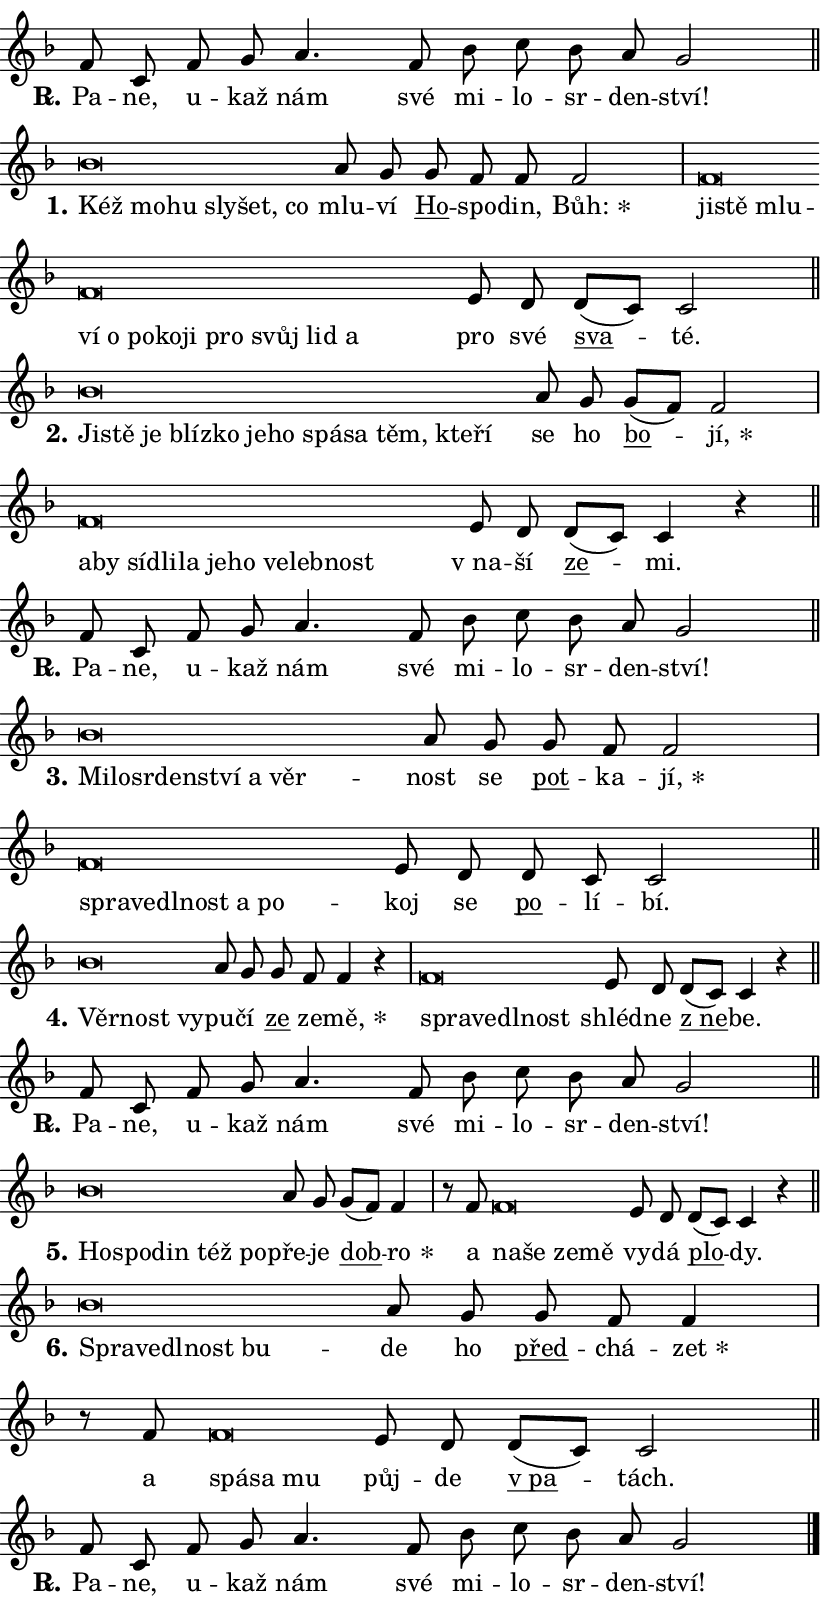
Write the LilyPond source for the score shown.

\version "2.24.0"
\header { tagline = "" }
\paper {
  indent = 0\cm
  top-margin = 0\cm
  right-margin = 0.13\cm % to fit lyric hyphens
  bottom-margin = 0\cm
  left-margin = 0\cm
  paper-width = 14\cm
  page-breaking = #ly:one-page-breaking
  system-system-spacing.basic-distance = #11
  score-system-spacing.basic-distance = #11
  ragged-last = ##f
}


%% Author: Thomas Morley
%% https://lists.gnu.org/archive/html/lilypond-user/2020-05/msg00002.html
#(define (line-position grob)
"Returns position of @var[grob} in current system:
   @code{'start}, if at first time-step
   @code{'end}, if at last time-step
   @code{'middle} otherwise
"
  (let* ((col (ly:item-get-column grob))
         (ln (ly:grob-object col 'left-neighbor))
         (rn (ly:grob-object col 'right-neighbor))
         (col-to-check-left (if (ly:grob? ln) ln col))
         (col-to-check-right (if (ly:grob? rn) rn col))
         (break-dir-left
           (and
             (ly:grob-property col-to-check-left 'non-musical #f)
             (ly:item-break-dir col-to-check-left)))
         (break-dir-right
           (and
             (ly:grob-property col-to-check-right 'non-musical #f)
             (ly:item-break-dir col-to-check-right))))
        (cond ((eqv? 1 break-dir-left) 'start)
              ((eqv? -1 break-dir-right) 'end)
              (else 'middle))))

#(define (tranparent-at-line-position vctor)
  (lambda (grob)
  "Relying on @code{line-position} select the relevant enry from @var{vctor}.
Used to determine transparency,"
    (case (line-position grob)
      ((end) (not (vector-ref vctor 0)))
      ((middle) (not (vector-ref vctor 1)))
      ((start) (not (vector-ref vctor 2))))))

noteHeadBreakVisibility =
#(define-music-function (break-visibility)(vector?)
"Makes @code{NoteHead}s transparent relying on @var{break-visibility}"
#{
  \override NoteHead.transparent =
    #(tranparent-at-line-position break-visibility)
#})

#(define delete-ledgers-for-transparent-note-heads
  (lambda (grob)
    "Reads whether a @code{NoteHead} is transparent.
If so this @code{NoteHead} is removed from @code{'note-heads} from
@var{grob}, which is supposed to be @code{LedgerLineSpanner}.
As a result ledgers are not printed for this @code{NoteHead}"
    (let* ((nhds-array (ly:grob-object grob 'note-heads))
           (nhds-list
             (if (ly:grob-array? nhds-array)
                 (ly:grob-array->list nhds-array)
                 '()))
           ;; Relies on the transparent-property being done before
           ;; Staff.LedgerLineSpanner.after-line-breaking is executed.
           ;; This is fragile ...
           (to-keep
             (remove
               (lambda (nhd)
                 (ly:grob-property nhd 'transparent #f))
               nhds-list)))
      ;; TODO find a better method to iterate over grob-arrays, similiar
      ;; to filter/remove etc for lists
      ;; For now rebuilt from scratch
      (set! (ly:grob-object grob 'note-heads)  '())
      (for-each
        (lambda (nhd)
          (ly:pointer-group-interface::add-grob grob 'note-heads nhd))
        to-keep))))

squashNotes = {
  \override NoteHead.X-extent = #'(-0.2 . 0.2)
  \override NoteHead.Y-extent = #'(-0.75 . 0)
  \override NoteHead.stencil =
    #(lambda (grob)
       (let ((pos (ly:grob-property grob 'staff-position)))
         (begin
           (if (< pos -7) (display "ERROR: Lower brevis then expected\n") (display ""))
           (if (<= pos -6) ly:text-interface::print ly:note-head::print))))
}
unSquashNotes = {
  \revert NoteHead.X-extent
  \revert NoteHead.Y-extent
  \revert NoteHead.stencil
}

hideNotes = \noteHeadBreakVisibility #begin-of-line-visible
unHideNotes = \noteHeadBreakVisibility #all-visible

% work-around for resetting accidentals
% https://lilypond.org/doc/v2.23/Documentation/notation/displaying-rhythms#unmetered-music
cadenzaMeasure = {
  \cadenzaOff
  \partial 1024 s1024
  \cadenzaOn
}

#(define-markup-command (accent layout props text) (markup?)
  "Underline accented syllable"
  (interpret-markup layout props
    #{\markup \override #'(offset . 4.3) \underline { #text }#}))

responsum = \markup \concat {
  "R" \hspace #-1.05 \path #0.1 #'((moveto 0 0.07) (lineto 0.9 0.8)) \hspace #0.05 "."
}

spaceSize = #0.6828661417322834 % exact space size for TeX Gyre Schola

\layout {
  \context {
    \Staff
    \remove "Time_signature_engraver"
    \override LedgerLineSpanner.after-line-breaking = #delete-ledgers-for-transparent-note-heads
  }
  \context {
    \Lyrics {
      \override LyricSpace.minimum-distance = \spaceSize
      \override LyricText.font-name = #"TeX Gyre Schola"
      \override LyricText.font-size = 1
      \override StanzaNumber.font-name = #"TeX Gyre Schola Bold"
      \override StanzaNumber.font-size = 1
    }
  }
  \context {
    \Score 
    \override NoteHead.text =
      #(lambda (grob) 
        (let ((pos (ly:grob-property grob 'staff-position)))
          #{\markup {
            \combine
              \halign #-0.55 \raise #(if (= pos -6) 0 0.5) \override #'(thickness . 2) \draw-line #'(3.2 . 0)
              \musicglyph "noteheads.sM1"
          }#}))
  }
}

% magnetic-lyrics.ily
%
%   written by
%     Jean Abou Samra <jean@abou-samra.fr>
%     Werner Lemberg <wl@gnu.org>
%
%   adapted by
%     Jiri Hon <jiri.hon@gmail.com>
%
% Version 2022-Apr-15

% https://www.mail-archive.com/lilypond-user@gnu.org/msg149350.html

#(define (Left_hyphen_pointer_engraver context)
   "Collect syllable-hyphen-syllable occurrences in lyrics and store
them in properties.  This engraver only looks to the left.  For
example, if the lyrics input is @code{foo -- bar}, it does the
following.

@itemize @bullet
@item
Set the @code{text} property of the @code{LyricHyphen} grob between
@q{foo} and @q{bar} to @code{foo}.

@item
Set the @code{left-hyphen} property of the @code{LyricText} grob with
text @q{foo} to the @code{LyricHyphen} grob between @q{foo} and
@q{bar}.
@end itemize

Use this auxiliary engraver in combination with the
@code{lyric-@/text::@/apply-@/magnetic-@/offset!} hook."
   (let ((hyphen #f)
         (text #f))
     (make-engraver
      (acknowledgers
       ((lyric-syllable-interface engraver grob source-engraver)
        (set! text grob)))
      (end-acknowledgers
       ((lyric-hyphen-interface engraver grob source-engraver)
        ;(when (not (grob::has-interface grob 'lyric-space-interface))
          (set! hyphen grob)));)
      ((stop-translation-timestep engraver)
       (when (and text hyphen)
         (ly:grob-set-object! text 'left-hyphen hyphen))
       (set! text #f)
       (set! hyphen #f)))))

#(define (lyric-text::apply-magnetic-offset! grob)
   "If the space between two syllables is less than the value in
property @code{LyricText@/.details@/.squash-threshold}, move the right
syllable to the left so that it gets concatenated with the left
syllable.

Use this function as a hook for
@code{LyricText@/.after-@/line-@/breaking} if the
@code{Left_@/hyphen_@/pointer_@/engraver} is active."
   (let ((hyphen (ly:grob-object grob 'left-hyphen #f)))
     (when hyphen
       (let ((left-text (ly:spanner-bound hyphen LEFT)))
         (when (grob::has-interface left-text 'lyric-syllable-interface)
           (let* ((common (ly:grob-common-refpoint grob left-text X))
                  (this-x-ext (ly:grob-extent grob common X))
                  (left-x-ext
                   (begin
                     ;; Trigger magnetism for left-text.
                     (ly:grob-property left-text 'after-line-breaking)
                     (ly:grob-extent left-text common X)))
                  ;; `delta` is the gap width between two syllables.
                  (delta (- (interval-start this-x-ext)
                            (interval-end left-x-ext)))
                  (details (ly:grob-property grob 'details))
                  (threshold (assoc-get 'squash-threshold details 0.2)))
             (when (< delta threshold)
               (let* (;; We have to manipulate the input text so that
                      ;; ligatures crossing syllable boundaries are not
                      ;; disabled.  For languages based on the Latin
                      ;; script this is essentially a beautification.
                      ;; However, for non-Western scripts it can be a
                      ;; necessity.
                      (lt (ly:grob-property left-text 'text))
                      (rt (ly:grob-property grob 'text))
                      (is-space (grob::has-interface hyphen 'lyric-space-interface))
                      (space (if is-space " " ""))
                      (extra-delta (if is-space spaceSize 0))
                      ;; Append new syllable.
                      (ltrt-space (if (and (string? lt) (string? rt))
                                (string-append lt space rt)
                                (make-concat-markup (list lt space rt))))
                      ;; Right-align `ltrt` to the right side.
                      (ltrt-space-markup (grob-interpret-markup
                               grob
                               (make-translate-markup
                                (cons (interval-length this-x-ext) 0)
                                (make-right-align-markup ltrt-space)))))
                 (begin
                   ;; Don't print `left-text`.
                   (ly:grob-set-property! left-text 'stencil #f)
                   ;; Set text and stencil (which holds all collected
                   ;; syllables so far) and shift it to the left.
                   (ly:grob-set-property! grob 'text ltrt-space)
                   (ly:grob-set-property! grob 'stencil ltrt-space-markup)
                   (ly:grob-translate-axis! grob (- (- delta extra-delta)) X))))))))))


#(define (lyric-hyphen::displace-bounds-first grob)
   ;; Make very sure this callback isn't triggered too early.
   (let ((left (ly:spanner-bound grob LEFT))
         (right (ly:spanner-bound grob RIGHT)))
     (ly:grob-property left 'after-line-breaking)
     (ly:grob-property right 'after-line-breaking)
     (ly:lyric-hyphen::print grob)))

squashThreshold = #0.4

\layout {
  \context {
    \Lyrics
    \consists #Left_hyphen_pointer_engraver
    \override LyricText.after-line-breaking =
      #lyric-text::apply-magnetic-offset!
    \override LyricHyphen.stencil = #lyric-hyphen::displace-bounds-first
    \override LyricText.details.squash-threshold = \squashThreshold
    \override LyricHyphen.minimum-distance = 0
    \override LyricHyphen.minimum-length = \squashThreshold
  }
}

squashText = \override LyricText.details.squash-threshold = 9999
unSquashText = \override LyricText.details.squash-threshold = \squashThreshold

leftText = \override LyricText.self-alignment-X = #LEFT
unLeftText = \revert LyricText.self-alignment-X

starOffset = #(lambda (grob) 
                (let ((x_offset (ly:self-alignment-interface::aligned-on-x-parent grob)))
                  (if (= x_offset 0) 0 (+ x_offset 1.2))))

star = #(define-music-function (syllable)(string?)
"Append star separator at the end of a syllable"
#{
  \once \override LyricText.X-offset = #starOffset
  \lyricmode { \markup {
    #syllable
    \override #'((font-name . "TeX Gyre Schola Bold")) \hspace #0.2 \lower #0.65 \larger "*"
  } }
#})

starAccent = #(define-music-function (syllable)(string?)
"Append star separator at the end of a syllable and make accent"
#{
  \once \override LyricText.X-offset = #starOffset
  \lyricmode { \markup {
    \accent #syllable
    \override #'((font-name . "TeX Gyre Schola Bold")) \hspace #0.2 \lower #0.65 \larger "*"
  } }
#})

breath = #(define-music-function (syllable)(string?)
"Append breathing indicator at the end of a syllable"
#{
  \lyricmode { \markup { #syllable "+" } }
#})

optionalBreath = #(define-music-function (syllable)(string?)
"Append optional breathing indicator at the end of a syllable"
#{
  \lyricmode { \markup { #syllable "(+)" } }
#})


\score {
    <<
        \new Voice = "melody" { \cadenzaOn \key f \major \relative { f'8 c f g a4. f8 \bar "" bes c bes a g2 \cadenzaMeasure \bar "||" \break } }
        \new Lyrics \lyricsto "melody" { \lyricmode { \set stanza = \responsum
Pa -- ne, u -- kaž nám své mi -- lo -- sr -- den -- ství! } }
    >>
    \layout {}
}

\score {
    <<
        \new Voice = "melody" { \cadenzaOn \key f \major \relative { \squashNotes bes'\breve*1/16 \hideNotes \breve*1/16 \bar "" \breve*1/16 \bar "" \breve*1/16 \bar "" \breve*1/16 \breve*1/16 \bar "" \unHideNotes \unSquashNotes a8 g \bar "" g f f f2 \cadenzaMeasure \bar "|" \squashNotes f\breve*1/16 \hideNotes \breve*1/16 \bar "" \breve*1/16 \bar "" \breve*1/16 \bar "" \breve*1/16 \bar "" \breve*1/16 \bar "" \breve*1/16 \bar "" \breve*1/16 \bar "" \breve*1/16 \bar "" \breve*1/16 \bar "" \breve*1/16 \breve*1/16 \bar "" \unHideNotes \unSquashNotes e8 d \bar "" d[( c)] c2 \cadenzaMeasure \bar "||" \break } }
        \new Lyrics \lyricsto "melody" { \lyricmode { \set stanza = "1."
\leftText Kéž \squashText mo -- hu sly -- šet, co \unLeftText \unSquashText mlu -- ví \markup \accent Ho -- spo -- din, \star Bůh: \leftText ji -- \squashText stě mlu -- ví o po -- ko -- ji pro svůj lid a \unLeftText \unSquashText pro své \markup \accent sva -- té. } }
    >>
    \layout {}
}

\score {
    <<
        \new Voice = "melody" { \cadenzaOn \key f \major \relative { \squashNotes bes'\breve*1/16 \hideNotes \breve*1/16 \bar "" \breve*1/16 \bar "" \breve*1/16 \bar "" \breve*1/16 \bar "" \breve*1/16 \bar "" \breve*1/16 \bar "" \breve*1/16 \bar "" \breve*1/16 \bar "" \breve*1/16 \bar "" \breve*1/16 \breve*1/16 \bar "" \unHideNotes \unSquashNotes a8 g \bar "" g[( f)] f2 \cadenzaMeasure \bar "|" \squashNotes f\breve*1/16 \hideNotes \breve*1/16 \bar "" \breve*1/16 \bar "" \breve*1/16 \bar "" \breve*1/16 \bar "" \breve*1/16 \bar "" \breve*1/16 \bar "" \breve*1/16 \bar "" \breve*1/16 \breve*1/16 \bar "" \unHideNotes \unSquashNotes e8 d \bar "" d[( c)] c4 r \cadenzaMeasure \bar "||" \break } }
        \new Lyrics \lyricsto "melody" { \lyricmode { \set stanza = "2."
\leftText Ji -- \squashText stě je blíz -- ko je -- ho spá -- sa těm, kte -- ří \unLeftText \unSquashText se ho \markup \accent bo -- \star jí, \leftText a -- \squashText by sí -- dli -- la je -- ho ve -- leb -- nost \unLeftText \unSquashText "v na" -- ší \markup \accent ze -- mi. } }
    >>
    \layout {}
}

\score {
    <<
        \new Voice = "melody" { \cadenzaOn \key f \major \relative { f'8 c f g a4. f8 \bar "" bes c bes a g2 \cadenzaMeasure \bar "||" \break } }
        \new Lyrics \lyricsto "melody" { \lyricmode { \set stanza = \responsum
Pa -- ne, u -- kaž nám své mi -- lo -- sr -- den -- ství! } }
    >>
    \layout {}
}

\score {
    <<
        \new Voice = "melody" { \cadenzaOn \key f \major \relative { \squashNotes bes'\breve*1/16 \hideNotes \breve*1/16 \bar "" \breve*1/16 \bar "" \breve*1/16 \bar "" \breve*1/16 \bar "" \breve*1/16 \breve*1/16 \bar "" \unHideNotes \unSquashNotes a8 g \bar "" g f f2 \cadenzaMeasure \bar "|" \squashNotes f\breve*1/16 \hideNotes \breve*1/16 \bar "" \breve*1/16 \bar "" \breve*1/16 \bar "" \breve*1/16 \breve*1/16 \bar "" \unHideNotes \unSquashNotes e8 d \bar "" d c c2 \cadenzaMeasure \bar "||" \break } }
        \new Lyrics \lyricsto "melody" { \lyricmode { \set stanza = "3."
\leftText Mi -- \squashText lo -- sr -- den -- ství a věr -- \unLeftText \unSquashText nost se \markup \accent pot -- ka -- \star jí, \leftText spra -- \squashText ve -- dl -- nost a po -- \unLeftText \unSquashText koj se \markup \accent po -- lí -- bí. } }
    >>
    \layout {}
}

\score {
    <<
        \new Voice = "melody" { \cadenzaOn \key f \major \relative { \squashNotes bes'\breve*1/16 \hideNotes \breve*1/16 \breve*1/16 \bar "" \unHideNotes \unSquashNotes a8 g \bar "" g f f4 r \cadenzaMeasure \bar "|" \squashNotes f\breve*1/16 \hideNotes \breve*1/16 \bar "" \breve*1/16 \breve*1/16 \bar "" \unHideNotes \unSquashNotes e8 d \bar "" d[( c)] c4 r \cadenzaMeasure \bar "||" \break } }
        \new Lyrics \lyricsto "melody" { \lyricmode { \set stanza = "4."
\leftText Věr -- \squashText nost vy -- \unLeftText \unSquashText pu -- čí \markup \accent ze ze -- \star mě, \leftText spra -- \squashText ve -- dl -- nost \unLeftText \unSquashText shléd -- ne \markup \accent "z ne" -- be. } }
    >>
    \layout {}
}

\score {
    <<
        \new Voice = "melody" { \cadenzaOn \key f \major \relative { f'8 c f g a4. f8 \bar "" bes c bes a g2 \cadenzaMeasure \bar "||" \break } }
        \new Lyrics \lyricsto "melody" { \lyricmode { \set stanza = \responsum
Pa -- ne, u -- kaž nám své mi -- lo -- sr -- den -- ství! } }
    >>
    \layout {}
}

\score {
    <<
        \new Voice = "melody" { \cadenzaOn \key f \major \relative { \squashNotes bes'\breve*1/16 \hideNotes \breve*1/16 \bar "" \breve*1/16 \bar "" \breve*1/16 \breve*1/16 \bar "" \unHideNotes \unSquashNotes a8 g \bar "" g[( f)] f4 \cadenzaMeasure \bar "|" r8 f \squashNotes f\breve*1/16 \hideNotes \breve*1/16 \bar "" \breve*1/16 \breve*1/16 \bar "" \unHideNotes \unSquashNotes e8 d \bar "" d[( c)] c4 r \cadenzaMeasure \bar "||" \break } }
        \new Lyrics \lyricsto "melody" { \lyricmode { \set stanza = "5."
\leftText Ho -- \squashText spo -- din též po -- \unLeftText \unSquashText pře -- je \markup \accent dob -- \star ro a \leftText na -- \squashText še ze -- mě \unLeftText \unSquashText vy -- dá \markup \accent plo -- dy. } }
    >>
    \layout {}
}

\score {
    <<
        \new Voice = "melody" { \cadenzaOn \key f \major \relative { \squashNotes bes'\breve*1/16 \hideNotes \breve*1/16 \bar "" \breve*1/16 \bar "" \breve*1/16 \breve*1/16 \bar "" \unHideNotes \unSquashNotes a8 g \bar "" g f f4 \cadenzaMeasure \bar "|" r8 f \squashNotes f\breve*1/16 \hideNotes \breve*1/16 \breve*1/16 \bar "" \unHideNotes \unSquashNotes e8 d \bar "" d[( c)] c2 \cadenzaMeasure \bar "||" \break } }
        \new Lyrics \lyricsto "melody" { \lyricmode { \set stanza = "6."
\leftText Spra -- \squashText ve -- dl -- nost bu -- \unLeftText \unSquashText de ho \markup \accent před -- chá -- \star zet a \leftText spá -- \squashText sa mu \unLeftText \unSquashText půj -- de \markup \accent "v pa" -- tách. } }
    >>
    \layout {}
}

\score {
    <<
        \new Voice = "melody" { \cadenzaOn \key f \major \relative { f'8 c f g a4. f8 \bar "" bes c bes a g2 \cadenzaMeasure \bar "||" \break } \bar "|." }
        \new Lyrics \lyricsto "melody" { \lyricmode { \set stanza = \responsum
Pa -- ne, u -- kaž nám své mi -- lo -- sr -- den -- ství! } }
    >>
    \layout {}
}
